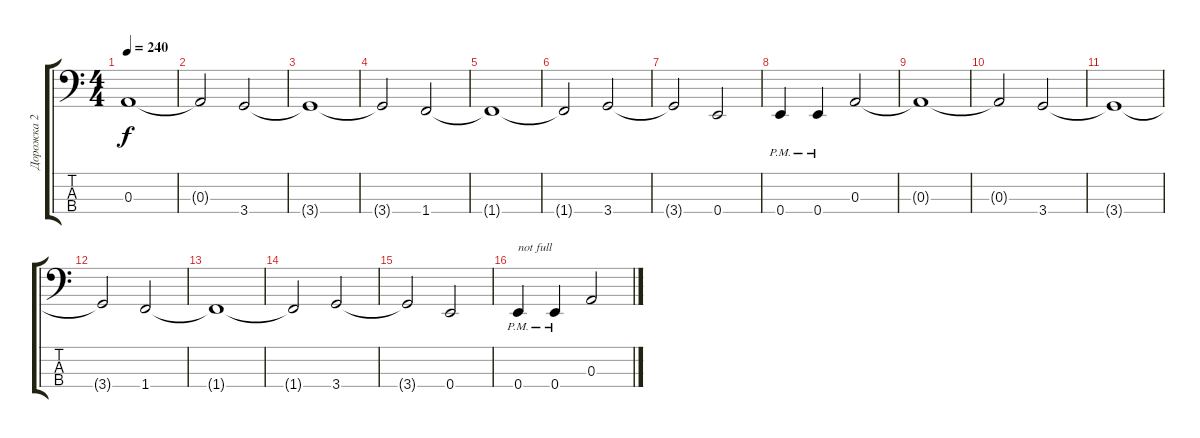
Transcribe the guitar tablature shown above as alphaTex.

\track ("Дорожка 2" "Дорожка 2") {instrument electricbassfinger}
\staff {score tabs}
\tuning (G2 D2 A1 E1) {hide}
\ts (4 4)
\tempo 240
\clef f4
\ks c
0.3{t}.1{dy f} |
0.3{t}.2 3.4.2 |
3.4{t}.1 |
3.4{t}.2 1.4.2 |
1.4{t}.1 |
1.4{t}.2 3.4.2 |
3.4{t}.2 0.4.2 |
0.4{pm}.4 0.4{pm}.4 0.3.2 |
0.3{t}.1 |
0.3{t}.2 3.4.2 |
3.4{t}.1 |
3.4{t}.2 1.4.2 |
1.4{t}.1 |
1.4{t}.2 3.4.2 |
3.4{t}.2 0.4.2 |
0.4{pm}.4{txt "not full"} 0.4{pm}.4 0.3.2
